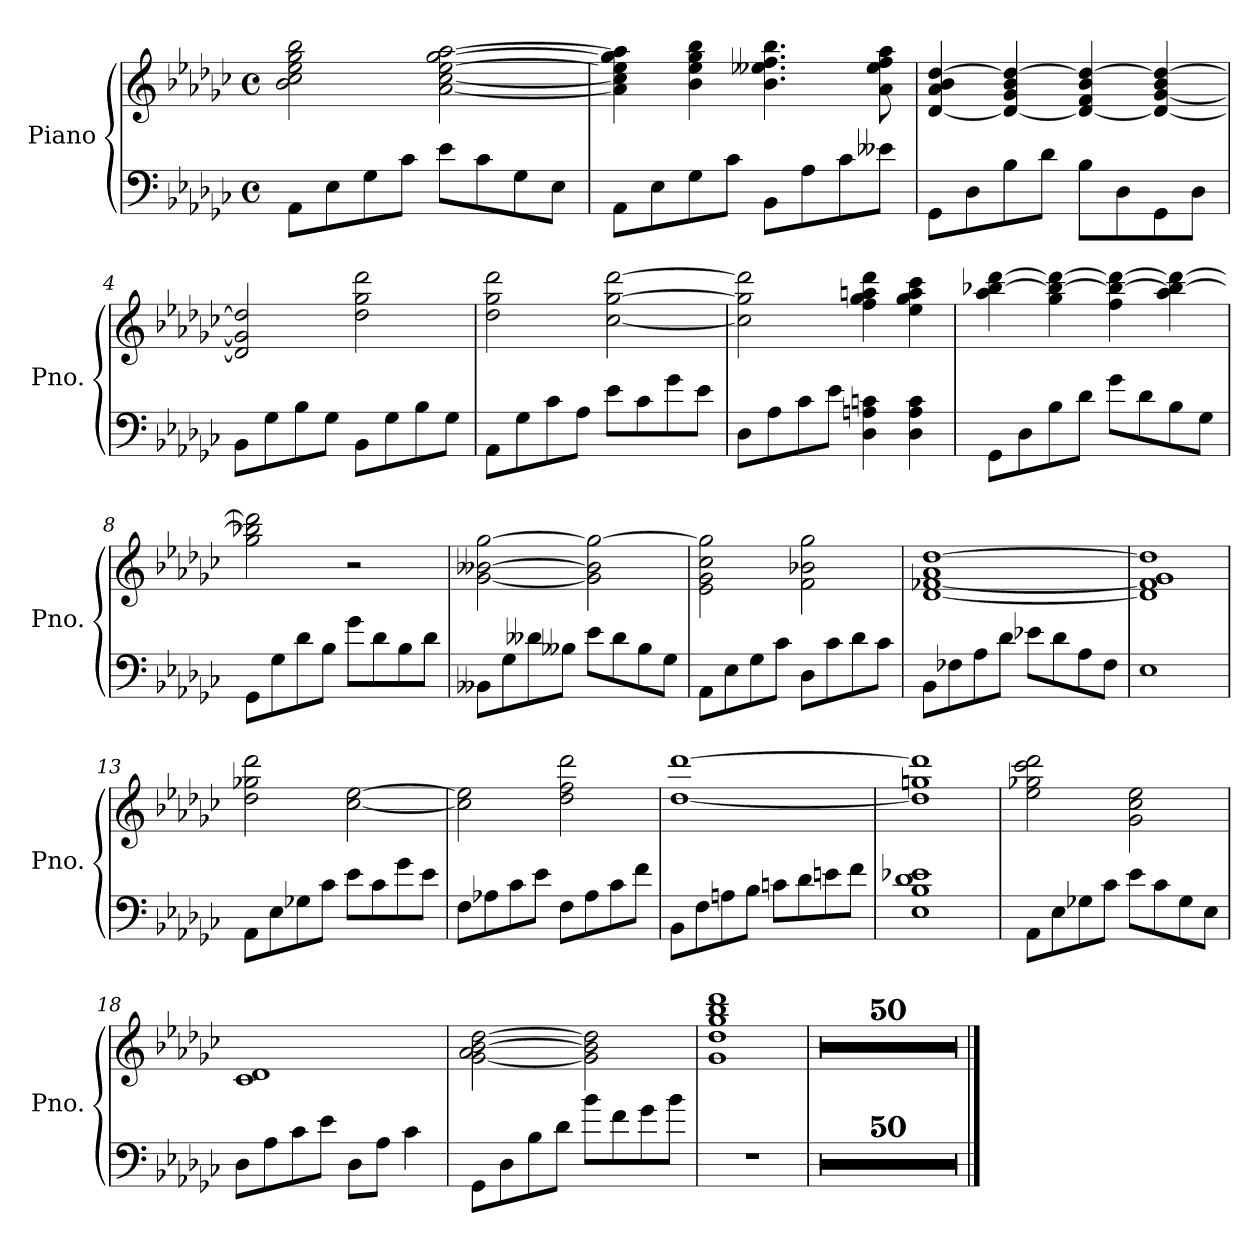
**kern	**kern
*part1	*part1
*staff2	*staff1
*I"Piano	*
*I'Pno.	*
*clefF4	*clefG2
*k[b-e-a-d-g-c-]	*k[b-e-a-d-g-c-]
*M4/4	*M4/4
*met(c)	*met(c)
*MM140	*MM140
=1	=1
8AA-\L	2b-\ 2cc-\ 2ee-\ 2gg-\ 2bb-\
8E-\	.
8G-\	.
8c-\J	.
8e-\L	[2a-\ [2cc-\ [2ee-\ [2gg-\ [2aa-\
8c-\	.
8G-\	.
8E-\J	.
=2	=2
8AA-\L	4a-\] 4cc-\] 4ee-\] 4gg-\] 4aa-\]
8E-\	.
8G-\	4b-\ 4ee-\ 4gg-\ 4bb-\
8c-\J	.
8BB-\L	4.b-\ 4.ee--X\ 4.ff\ 4.bb-\
8A-\	.
8c-\	.
8e--X\J	8a-\ 8ee--\ 8ff\ 8aa-\
=3	=3
8GG-\L	[4d-/ 4a-/ 4b-/ [4dd-/
8D-\	.
8B-\	4d-/_ 4g-/ 4b-/ 4dd-/_
8d-\J	.
8B-\L	4d-/_ 4f/ 4b-/ 4dd-/_
8D-\	.
8GG-\	4d-/_ [4g-/ 4b-/ 4dd-/_
8D-\J	.
=4	=4
8BB-\L	2d-/] 2g-/] 2dd-/]
8G-\	.
8B-\	.
8G-\J	.
8BB-\L	2dd-\ 2gg-\ 2ddd-\
8G-\	.
8B-\	.
8G-\J	.
!!LO:LB:g=z
=5	=5
8AA-\L	2dd-\ 2gg-\ 2ddd-\
8G-\	.
8c-\	.
8A-\J	.
8e-\L	[2cc-\ [2gg-\ [2ddd-\
8c-\	.
8g-\	.
8e-\J	.
=6	=6
8D-\L	2cc-\] 2gg-\] 2ddd-\]
8A-\	.
8c-\	.
8e-\J	.
4D-\ 4An\ 4cn\	4ff\ 4gg-\ 4aan\ 4ddd-\
4D-\ 4A\ 4c\	4ee-\ 4gg-\ 4aa\ 4ccc-\
=7	=7
8GG-\L	4aa-\ [4bb-X\ [4ddd-\
8D-\	.
8B-\	4gg-\ 4bb-\_ 4ddd-\_
8d-\J	.
8g-\L	4ff\ 4bb-\_ 4ddd-\_
8d-\	.
8B-\	4aa-\ 4bb-\_ 4ddd-\_
8G-\J	.
=8	=8
8GG-\L	2gg-\ 2bb-X\] 2ddd-\]
8G-\	.
8d-\	.
8B-\J	.
8g-\L	2r
8d-\	.
8B-\	.
8d-\J	.
!!LO:LB:g=z
=9	=9
8BB--X\L	[2g-\ [2b--X\ [2gg-\
8G-\	.
8d--X\	.
8B--X\J	.
8e-\L	2g-\] 2b--\] 2gg-\_
8d--\	.
8B--\	.
8G-\J	.
=10	=10
8AA-\L	2e-\ 2g-\ 2cc-\ 2gg-\]
8E-\	.
8G-\	.
8c-\J	.
8D-\L	2f\ 2b-X\ 2gg-\
8c-\	.
8d-\	.
8c-\J	.
=11	=11
8BB-\L	[1d- [1f-X 1a- [1dd-
8F-X\	.
8A-\	.
8d-\J	.
8e-X\L	.
8d-\	.
8A-\	.
8F-\J	.
=12	=12
1E-	1d-] 1f-] 1g- 1dd-]
!!LO:LB:g=z
=13	=13
8AA-\L	2dd-\ 2gg-X\ 2ddd-\
8E-\	.
8G-X\	.
8c-\J	.
8e-\L	[2cc-\ [2ee-\
8c-\	.
8g-\	.
8e-\J	.
=14	=14
8F\L	2cc-\] 2ee-\]
8A-X\	.
8c-\	.
8e-\J	.
8F\L	2dd-\ 2ff\ 2ddd-\
8A-\	.
8c-\	.
8f\J	.
=15	=15
8BB-\L	[1dd- [1ddd-
8F\	.
8An\	.
8B-\J	.
8cn\L	.
8d-\	.
8en\	.
8f\J	.
=16	=16
1E- 1B- 1d- 1e-X	1dd-] 1ggn 1ddd-]
!!LO:LB:g=z
=17	=17
8AA-\L	2ee-\ 2gg-X\ 2ccc-\ 2ddd-\
8E-\	.
8G-X\	.
8c-\J	.
8e-\L	2g-\ 2cc-\ 2ee-\
8c-\	.
8G-\	.
8E-\J	.
=18	=18
8D-\L	1c- 1d-
8A-\	.
8c-\	.
8e-\J	.
8D-\L	.
8A-\J	.
4c-\	.
=19	=19
8GG-\L	[2g-\ 2a-\ [2b-\ [2dd-\
8D-\	.
8B-\	.
8d-\J	.
8b-\L	2g-\] 2b-\] 2dd-\]
8f\	.
8g-\	.
8b-\J	.
=20	=20
1r	1g- 1dd- 1gg- 1bb- 1ddd-
=21	=21
1r	1r
=22	=22
1r	1r
=23	=23
1r	1r
=24	=24
1r	1r
=25	=25
1r	1r
!!LO:PB:g=z
=26	=26
1r	1r
=27	=27
1r	1r
=28	=28
1r	1r
=29	=29
1r	1r
=30	=30
1r	1r
=31	=31
1r	1r
=32	=32
1r	1r
=33	=33
1r	1r
=34	=34
1r	1r
=35	=35
1r	1r
=36	=36
1r	1r
=37	=37
1r	1r
=38	=38
1r	1r
=39	=39
1r	1r
=40	=40
1r	1r
=41	=41
1r	1r
=42	=42
1r	1r
!!LO:LB:g=z
=43	=43
1r	1r
=44	=44
1r	1r
=45	=45
1r	1r
=46	=46
1r	1r
=47	=47
1r	1r
=48	=48
1r	1r
=49	=49
1r	1r
=50	=50
1r	1r
=51	=51
1r	1r
=52	=52
1r	1r
=53	=53
1r	1r
=54	=54
1r	1r
=55	=55
1r	1r
=56	=56
1r	1r
=57	=57
1r	1r
=58	=58
1r	1r
=59	=59
1r	1r
!!LO:LB:g=z
=60	=60
1r	1r
=61	=61
1r	1r
=62	=62
1r	1r
=63	=63
1r	1r
=64	=64
1r	1r
=65	=65
1r	1r
=66	=66
1r	1r
=67	=67
1r	1r
=68	=68
1r	1r
=69	=69
1r	1r
=70	=70
1r	1r
==	==
*-	*-
